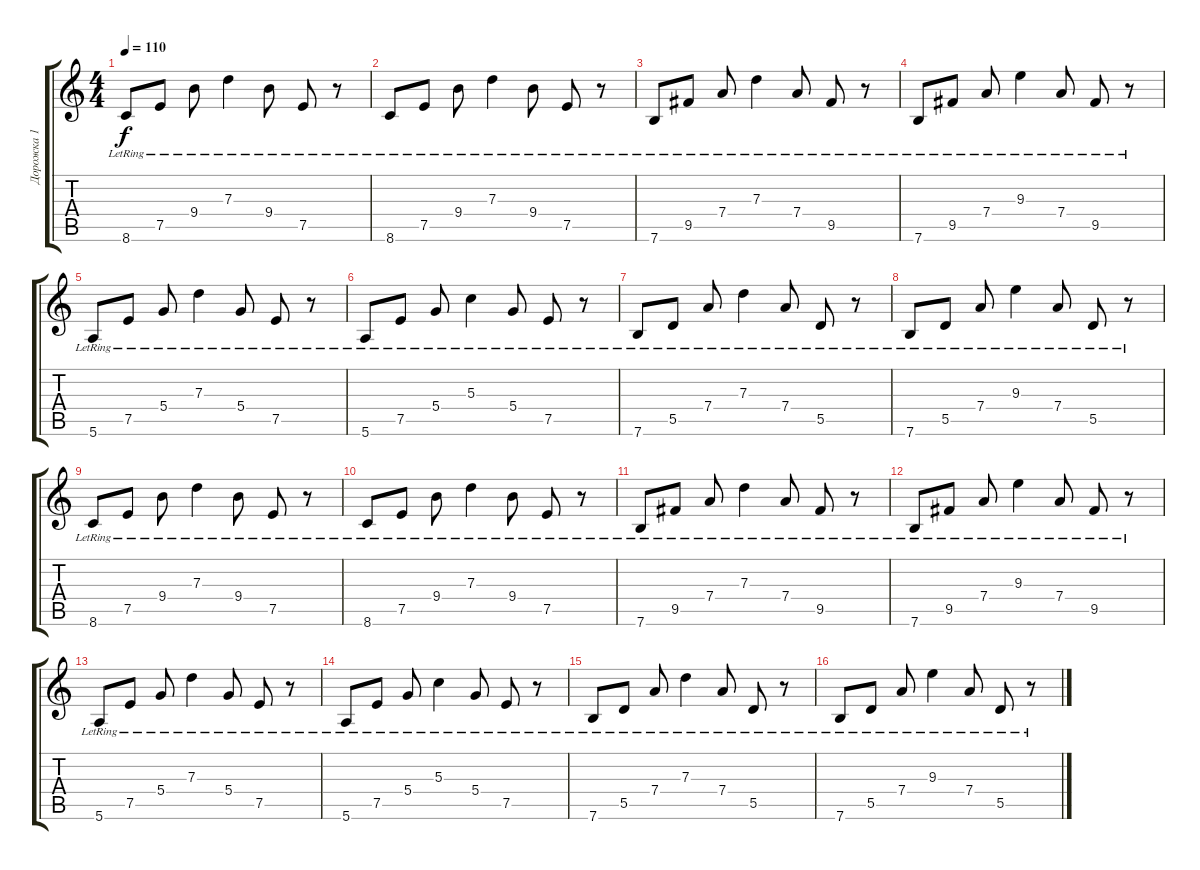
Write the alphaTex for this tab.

\track ("Дорожка 1" "Дорожка 1") {instrument acousticguitarsteel}
\staff {score tabs}
\tuning (E4 B3 G3 D3 A2 E2) {hide}
\ts (4 4)
\tempo 110
\clef g2
\ks c
8.6{lr}.8{dy f} 7.5{lr}.8 9.4{lr}.8 7.3{lr}.4 9.4{lr}.8 7.5{lr}.8 r.8 |
8.6{lr}.8 7.5{lr}.8 9.4{lr}.8 7.3{lr}.4 9.4{lr}.8 7.5{lr}.8 r.8 |
7.6{lr}.8 9.5{lr}.8 7.4{lr}.8 7.3{lr}.4 7.4{lr}.8 9.5{lr}.8 r.8 |
7.6{lr}.8 9.5{lr}.8 7.4{lr}.8 9.3{lr}.4 7.4{lr}.8 9.5{lr}.8 r.8 |
5.6{lr}.8 7.5{lr}.8 5.4{lr}.8 7.3{lr}.4 5.4{lr}.8 7.5{lr}.8 r.8 |
5.6{lr}.8 7.5{lr}.8 5.4{lr}.8 5.3{lr}.4 5.4{lr}.8 7.5{lr}.8 r.8 |
7.6{lr}.8 5.5{lr}.8 7.4{lr}.8 7.3{lr}.4 7.4{lr}.8 5.5{lr}.8 r.8 |
7.6{lr}.8 5.5{lr}.8 7.4{lr}.8 9.3{lr}.4 7.4{lr}.8 5.5{lr}.8 r.8 |
8.6{lr}.8 7.5{lr}.8 9.4{lr}.8 7.3{lr}.4 9.4{lr}.8 7.5{lr}.8 r.8 |
8.6{lr}.8 7.5{lr}.8 9.4{lr}.8 7.3{lr}.4 9.4{lr}.8 7.5{lr}.8 r.8 |
7.6{lr}.8 9.5{lr}.8 7.4{lr}.8 7.3{lr}.4 7.4{lr}.8 9.5{lr}.8 r.8 |
7.6{lr}.8 9.5{lr}.8 7.4{lr}.8 9.3{lr}.4 7.4{lr}.8 9.5{lr}.8 r.8 |
5.6{lr}.8 7.5{lr}.8 5.4{lr}.8 7.3{lr}.4 5.4{lr}.8 7.5{lr}.8 r.8 |
5.6{lr}.8 7.5{lr}.8 5.4{lr}.8 5.3{lr}.4 5.4{lr}.8 7.5{lr}.8 r.8 |
7.6{lr}.8 5.5{lr}.8 7.4{lr}.8 7.3{lr}.4 7.4{lr}.8 5.5{lr}.8 r.8 |
7.6{lr}.8 5.5{lr}.8 7.4{lr}.8 9.3{lr}.4 7.4{lr}.8 5.5{lr}.8 r.8
